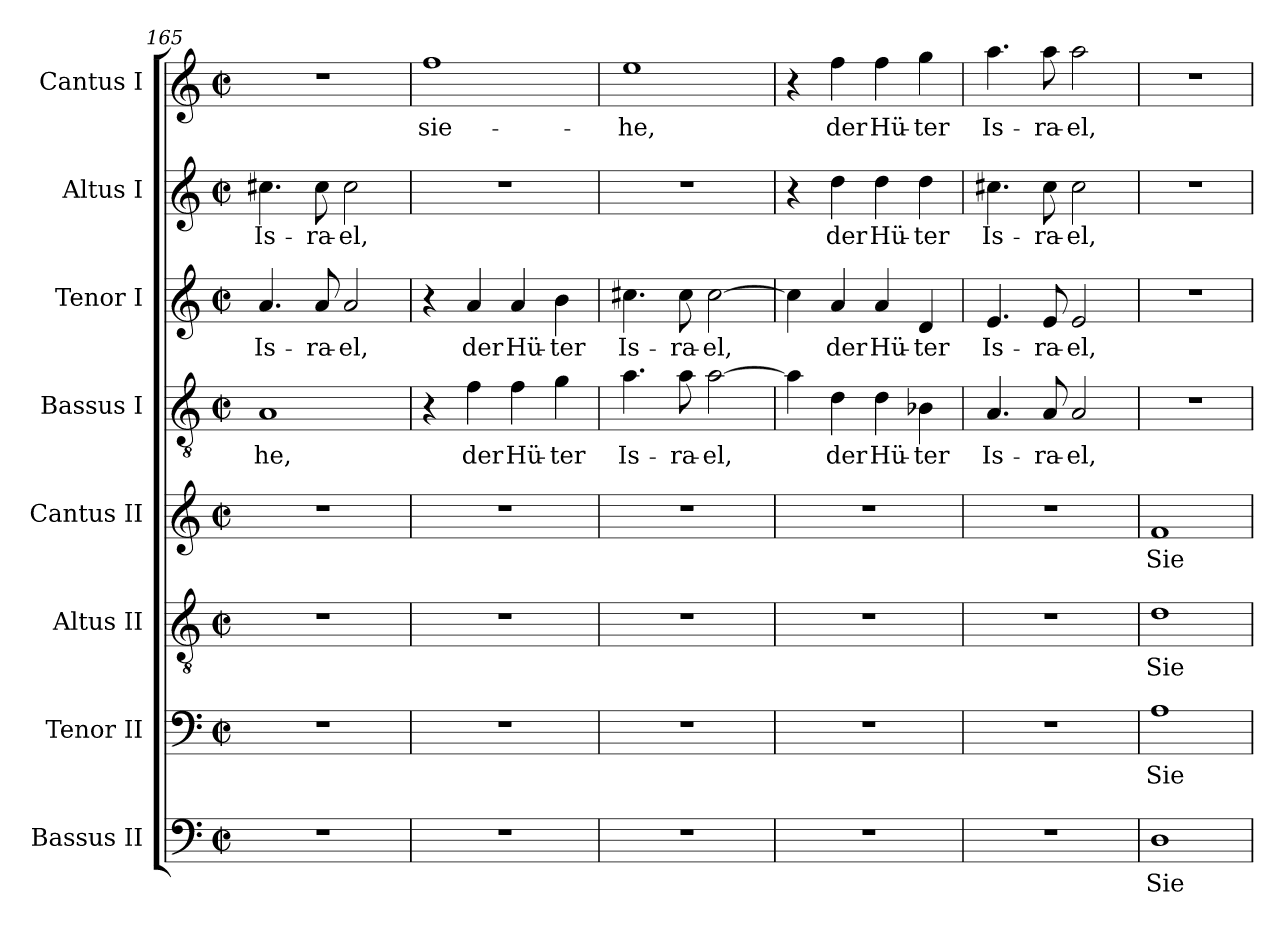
**kern	**text	**kern	**text	**kern	**text	**kern	**text	**kern	**text	**kern	**text	**kern	**text	**kern	**text
*part8	*part8	*part7	*part7	*part6	*part6	*part5	*part5	*part4	*part4	*part3	*part3	*part2	*part2	*part1	*part1
*staff8	*staff8	*staff7	*staff7	*staff6	*staff6	*staff5	*staff5	*staff4	*staff4	*staff3	*staff3	*staff2	*staff2	*staff1	*staff1
*I"Bassus II	*	*I"Tenor II	*	*I"Altus II	*	*I"Cantus II	*	*I"Bassus I	*	*I"Tenor I	*	*I"Altus I	*	*I"Cantus I	*
*I'B2	*	*I'T2	*	*I'A2	*	*I'C2	*	*I'B1	*	*I'T1	*	*I'A1	*	*I'C1	*
!!LO:LB:g=z
*clefF4	*	*clefF4	*	*clefGv2	*	*clefG2	*	*clefGv2	*	*clefG2	*	*clefG2	*	*clefG2	*
*k[]	*	*k[]	*	*k[]	*	*k[]	*	*k[]	*	*k[]	*	*k[]	*	*k[]	*
*C:	*	*C:	*	*C:	*	*C:	*	*C:	*	*C:	*	*C:	*	*C:	*
*M2/2	*	*M2/2	*	*M2/2	*	*M2/2	*	*M2/2	*	*M2/2	*	*M2/2	*	*M2/2	*
*met(c|)	*	*met(c|)	*	*met(c|)	*	*met(c|)	*	*met(c|)	*	*met(c|)	*	*met(c|)	*	*met(c|)	*
=165	=165	=165	=165	=165	=165	=165	=165	=165	=165	=165	=165	=165	=165	=165	=165
!	!	!	!	!	!	!	!	!	!LO:LY:b	!	!	!	!	!	!
!	!	!	!	!	!	!	!	!	!	!	!LO:LY:b	!	!	!	!
!	!	!	!	!	!	!	!	!	!	!	!	!	!LO:LY:b	!	!
1r	.	1r	.	1r	.	1r	.	1A	-he,	4.a/	Is-	4.cc#X\	Is-	1r	.
!	!	!	!	!	!	!	!	!	!	!	!LO:LY:b	!	!	!	!
!	!	!	!	!	!	!	!	!	!	!	!	!	!LO:LY:b	!	!
.	.	.	.	.	.	.	.	.	.	8a/	-ra-	8cc#\	-ra-	.	.
!	!	!	!	!	!	!	!	!	!	!	!LO:LY:b	!	!	!	!
!	!	!	!	!	!	!	!	!	!	!	!	!	!LO:LY:b	!	!
.	.	.	.	.	.	.	.	.	.	2a/	-el,	2cc#\	-el,	.	.
=166	=166	=166	=166	=166	=166	=166	=166	=166	=166	=166	=166	=166	=166	=166	=166
!	!	!	!	!	!	!	!	!	!	!	!	!	!	!	!LO:LY:b
1r	.	1r	.	1r	.	1r	.	4r	.	4r	.	1r	.	1ff	sie-
!	!	!	!	!	!	!	!	!	!LO:LY:b	!	!	!	!	!	!
!	!	!	!	!	!	!	!	!	!	!	!LO:LY:b	!	!	!	!
.	.	.	.	.	.	.	.	4f\	der	4a/	der	.	.	.	.
!	!	!	!	!	!	!	!	!	!LO:LY:b	!	!	!	!	!	!
!	!	!	!	!	!	!	!	!	!	!	!LO:LY:b	!	!	!	!
.	.	.	.	.	.	.	.	4f\	Hü-	4a/	Hü-	.	.	.	.
!	!	!	!	!	!	!	!	!	!LO:LY:b	!	!	!	!	!	!
!	!	!	!	!	!	!	!	!	!	!	!LO:LY:b	!	!	!	!
.	.	.	.	.	.	.	.	4g\	-ter	4b\	-ter	.	.	.	.
=167	=167	=167	=167	=167	=167	=167	=167	=167	=167	=167	=167	=167	=167	=167	=167
!	!	!	!	!	!	!	!	!	!LO:LY:b	!	!	!	!	!	!
!	!	!	!	!	!	!	!	!	!	!	!LO:LY:b	!	!	!	!
!	!	!	!	!	!	!	!	!	!	!	!	!	!	!	!LO:LY:b
1r	.	1r	.	1r	.	1r	.	4.a\	Is-	4.cc#X\	Is-	1r	.	1ee	-he,
!	!	!	!	!	!	!	!	!	!LO:LY:b	!	!	!	!	!	!
!	!	!	!	!	!	!	!	!	!	!	!LO:LY:b	!	!	!	!
.	.	.	.	.	.	.	.	8a\	-ra-	8cc#\	-ra-	.	.	.	.
!	!	!	!	!	!	!	!	!	!LO:LY:b	!	!	!	!	!	!
!	!	!	!	!	!	!	!	!	!	!	!LO:LY:b	!	!	!	!
.	.	.	.	.	.	.	.	[2a\	-el,	[2cc#\	-el,	.	.	.	.
=168	=168	=168	=168	=168	=168	=168	=168	=168	=168	=168	=168	=168	=168	=168	=168
1r	.	1r	.	1r	.	1r	.	4a\]	.	4cc#\]	.	4r	.	4r	.
!	!	!	!	!	!	!	!	!	!LO:LY:b	!	!	!	!	!	!
!	!	!	!	!	!	!	!	!	!	!	!LO:LY:b	!	!	!	!
!	!	!	!	!	!	!	!	!	!	!	!	!	!LO:LY:b	!	!
!	!	!	!	!	!	!	!	!	!	!	!	!	!	!	!LO:LY:b
.	.	.	.	.	.	.	.	4d\	der	4a/	der	4dd\	der	4ff\	der
!	!	!	!	!	!	!	!	!	!LO:LY:b	!	!	!	!	!	!
!	!	!	!	!	!	!	!	!	!	!	!LO:LY:b	!	!	!	!
!	!	!	!	!	!	!	!	!	!	!	!	!	!LO:LY:b	!	!
!	!	!	!	!	!	!	!	!	!	!	!	!	!	!	!LO:LY:b
.	.	.	.	.	.	.	.	4d\	Hü-	4a/	Hü-	4dd\	Hü-	4ff\	Hü-
!	!	!	!	!	!	!	!	!	!LO:LY:b	!	!	!	!	!	!
!	!	!	!	!	!	!	!	!	!	!	!LO:LY:b	!	!	!	!
!	!	!	!	!	!	!	!	!	!	!	!	!	!LO:LY:b	!	!
!	!	!	!	!	!	!	!	!	!	!	!	!	!	!	!LO:LY:b
.	.	.	.	.	.	.	.	4B-X\	-ter	4d/	-ter	4dd\	-ter	4gg\	-ter
=169	=169	=169	=169	=169	=169	=169	=169	=169	=169	=169	=169	=169	=169	=169	=169
!	!	!	!	!	!	!	!	!	!LO:LY:b	!	!	!	!	!	!
!	!	!	!	!	!	!	!	!	!	!	!LO:LY:b	!	!	!	!
!	!	!	!	!	!	!	!	!	!	!	!	!	!LO:LY:b	!	!
!	!	!	!	!	!	!	!	!	!	!	!	!	!	!	!LO:LY:b
1r	.	1r	.	1r	.	1r	.	4.A/	Is-	4.e/	Is-	4.cc#X\	Is-	4.aa\	Is-
!	!	!	!	!	!	!	!	!	!LO:LY:b	!	!	!	!	!	!
!	!	!	!	!	!	!	!	!	!	!	!LO:LY:b	!	!	!	!
!	!	!	!	!	!	!	!	!	!	!	!	!	!LO:LY:b	!	!
!	!	!	!	!	!	!	!	!	!	!	!	!	!	!	!LO:LY:b
.	.	.	.	.	.	.	.	8A/	-ra-	8e/	-ra-	8cc#\	-ra-	8aa\	-ra-
!	!	!	!	!	!	!	!	!	!LO:LY:b	!	!	!	!	!	!
!	!	!	!	!	!	!	!	!	!	!	!LO:LY:b	!	!	!	!
!	!	!	!	!	!	!	!	!	!	!	!	!	!LO:LY:b	!	!
!	!	!	!	!	!	!	!	!	!	!	!	!	!	!	!LO:LY:b
.	.	.	.	.	.	.	.	2A/	-el,	2e/	-el,	2cc#\	-el,	2aa\	-el,
=170	=170	=170	=170	=170	=170	=170	=170	=170	=170	=170	=170	=170	=170	=170	=170
!	!LO:LY:b	!	!	!	!	!	!	!	!	!	!	!	!	!	!
!	!	!	!LO:LY:b	!	!	!	!	!	!	!	!	!	!	!	!
!	!	!	!	!	!LO:LY:b	!	!	!	!	!	!	!	!	!	!
!	!	!	!	!	!	!	!LO:LY:b	!	!	!	!	!	!	!	!
1D	Sie-	1A	Sie-	1d	Sie-	1f	Sie-	1r	.	1r	.	1r	.	1r	.
=	=	=	=	=	=	=	=	=	=	=	=	=	=	=	=
*-	*-	*-	*-	*-	*-	*-	*-	*-	*-	*-	*-	*-	*-	*-	*-
